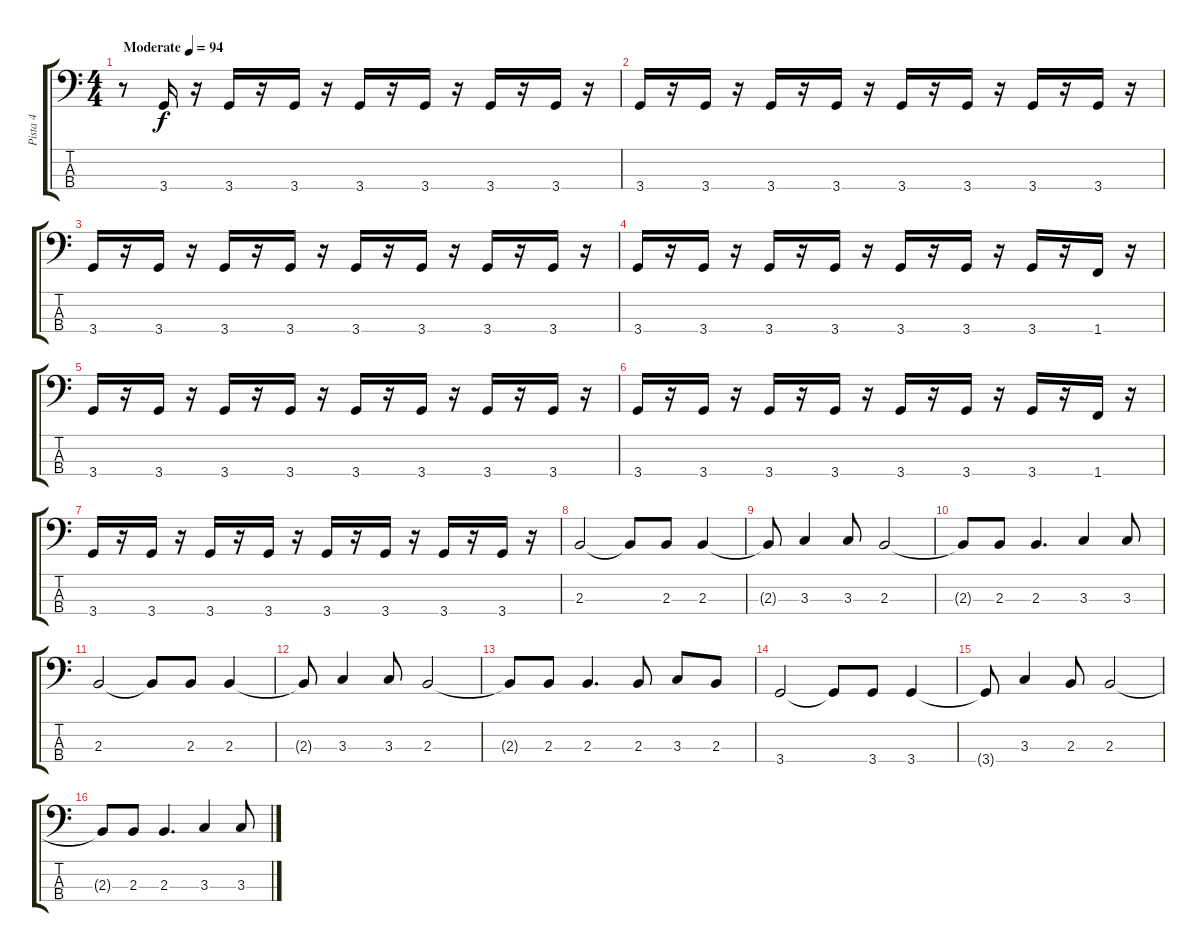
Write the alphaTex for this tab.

\track ("Pista 4" "Pista 4") {instrument electricbasspick}
\staff {score tabs}
\tuning (G2 D2 A1 E1) {hide}
\ts (4 4)
\tempo (94 "Moderate")
\clef f4
\ks c
r.8{dy f instrument electricbasspick} 3.4.16 r.16 3.4.16 r.16 3.4.16 r.16 3.4.16 r.16 3.4.16 r.16 3.4.16 r.16 3.4.16 r.16 |
3.4.16 r.16 3.4.16 r.16 3.4.16 r.16 3.4.16 r.16 3.4.16 r.16 3.4.16 r.16 3.4.16 r.16 3.4.16 r.16 |
3.4.16 r.16 3.4.16 r.16 3.4.16 r.16 3.4.16 r.16 3.4.16 r.16 3.4.16 r.16 3.4.16 r.16 3.4.16 r.16 |
3.4.16 r.16 3.4.16 r.16 3.4.16 r.16 3.4.16 r.16 3.4.16 r.16 3.4.16 r.16 3.4.16 r.16 1.4.16 r.16 |
3.4.16 r.16 3.4.16 r.16 3.4.16 r.16 3.4.16 r.16 3.4.16 r.16 3.4.16 r.16 3.4.16 r.16 3.4.16 r.16 |
3.4.16 r.16 3.4.16 r.16 3.4.16 r.16 3.4.16 r.16 3.4.16 r.16 3.4.16 r.16 3.4.16 r.16 1.4.16 r.16 |
3.4.16 r.16 3.4.16 r.16 3.4.16 r.16 3.4.16 r.16 3.4.16 r.16 3.4.16 r.16 3.4.16 r.16 3.4.16 r.16 |
2.3.2 2.3{t}.8 2.3.8 2.3.4 |
2.3{t}.8 3.3.4 3.3.8 2.3.2 |
2.3{t}.8 2.3.8 2.3.4{d} 3.3.4 3.3.8 |
2.3.2 2.3{t}.8 2.3.8 2.3.4 |
2.3{t}.8 3.3.4 3.3.8 2.3.2 |
2.3{t}.8 2.3.8 2.3.4{d} 2.3.8 3.3.8 2.3.8 |
3.4.2 3.4{t}.8 3.4.8 3.4.4 |
3.4{t}.8 3.3.4 2.3.8 2.3.2 |
2.3{t}.8 2.3.8 2.3.4{d} 3.3.4 3.3.8
